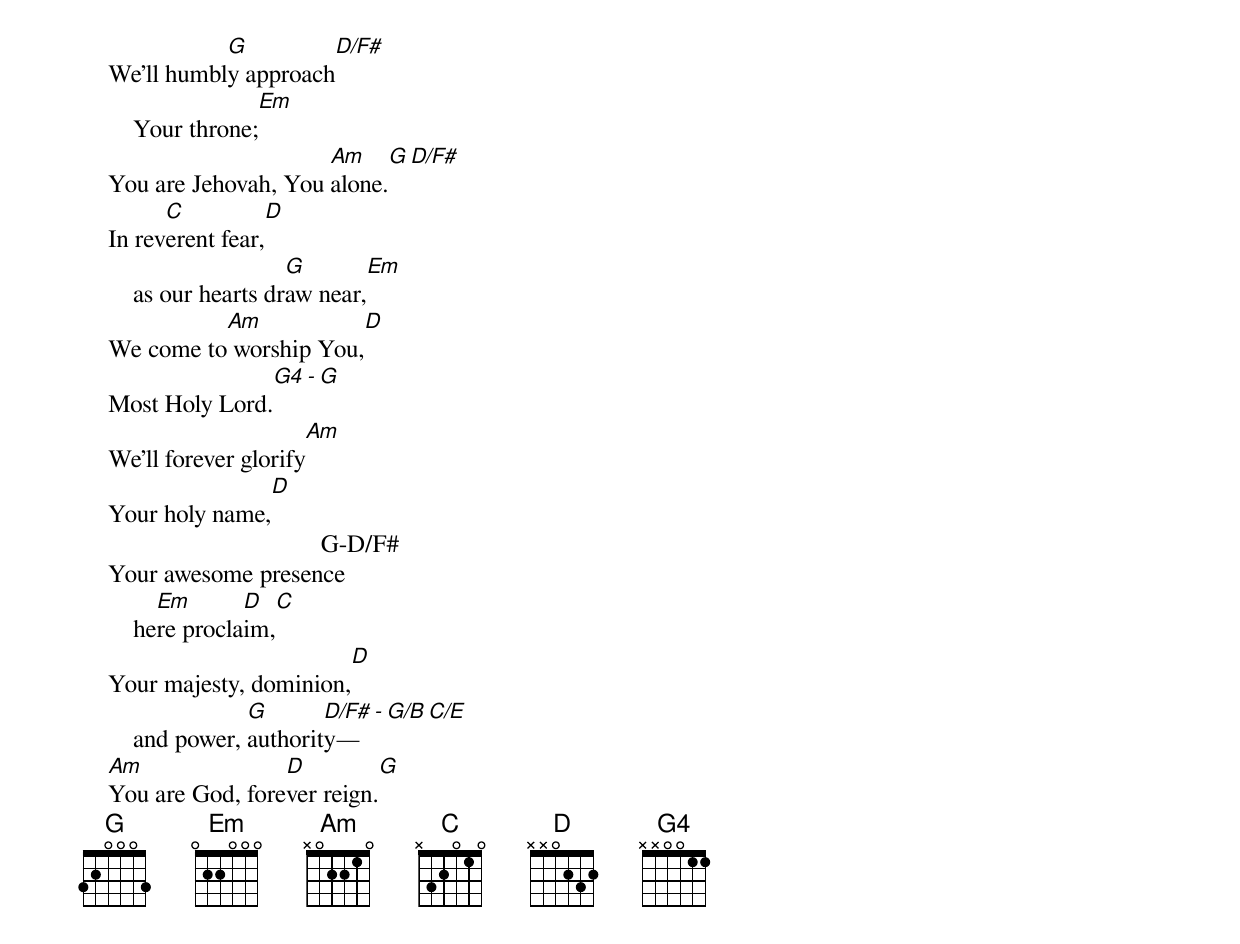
               G                    D/F#
    We’ll humbly approach
                         Em
        Your throne;
                         Am            G          D/F#
    You are Jehovah, You alone.
          C               D
    In reverent fear,
                        G                     Em
        as our hearts draw near,
              Am                              D
    We come to worship You,
                             G4 - G
    Most Holy Lord.
                                          Am
    We’ll forever glorify
                              D
    Your holy name,
                                      G-D/F#
    Your awesome presence
          Em       D   C
        here proclaim,
                           D
    Your majesty, dominion,
                   G       D/F# - G/B   C/E
        and power, authority—
    Am               D                      G
    You are God, forever reign.
